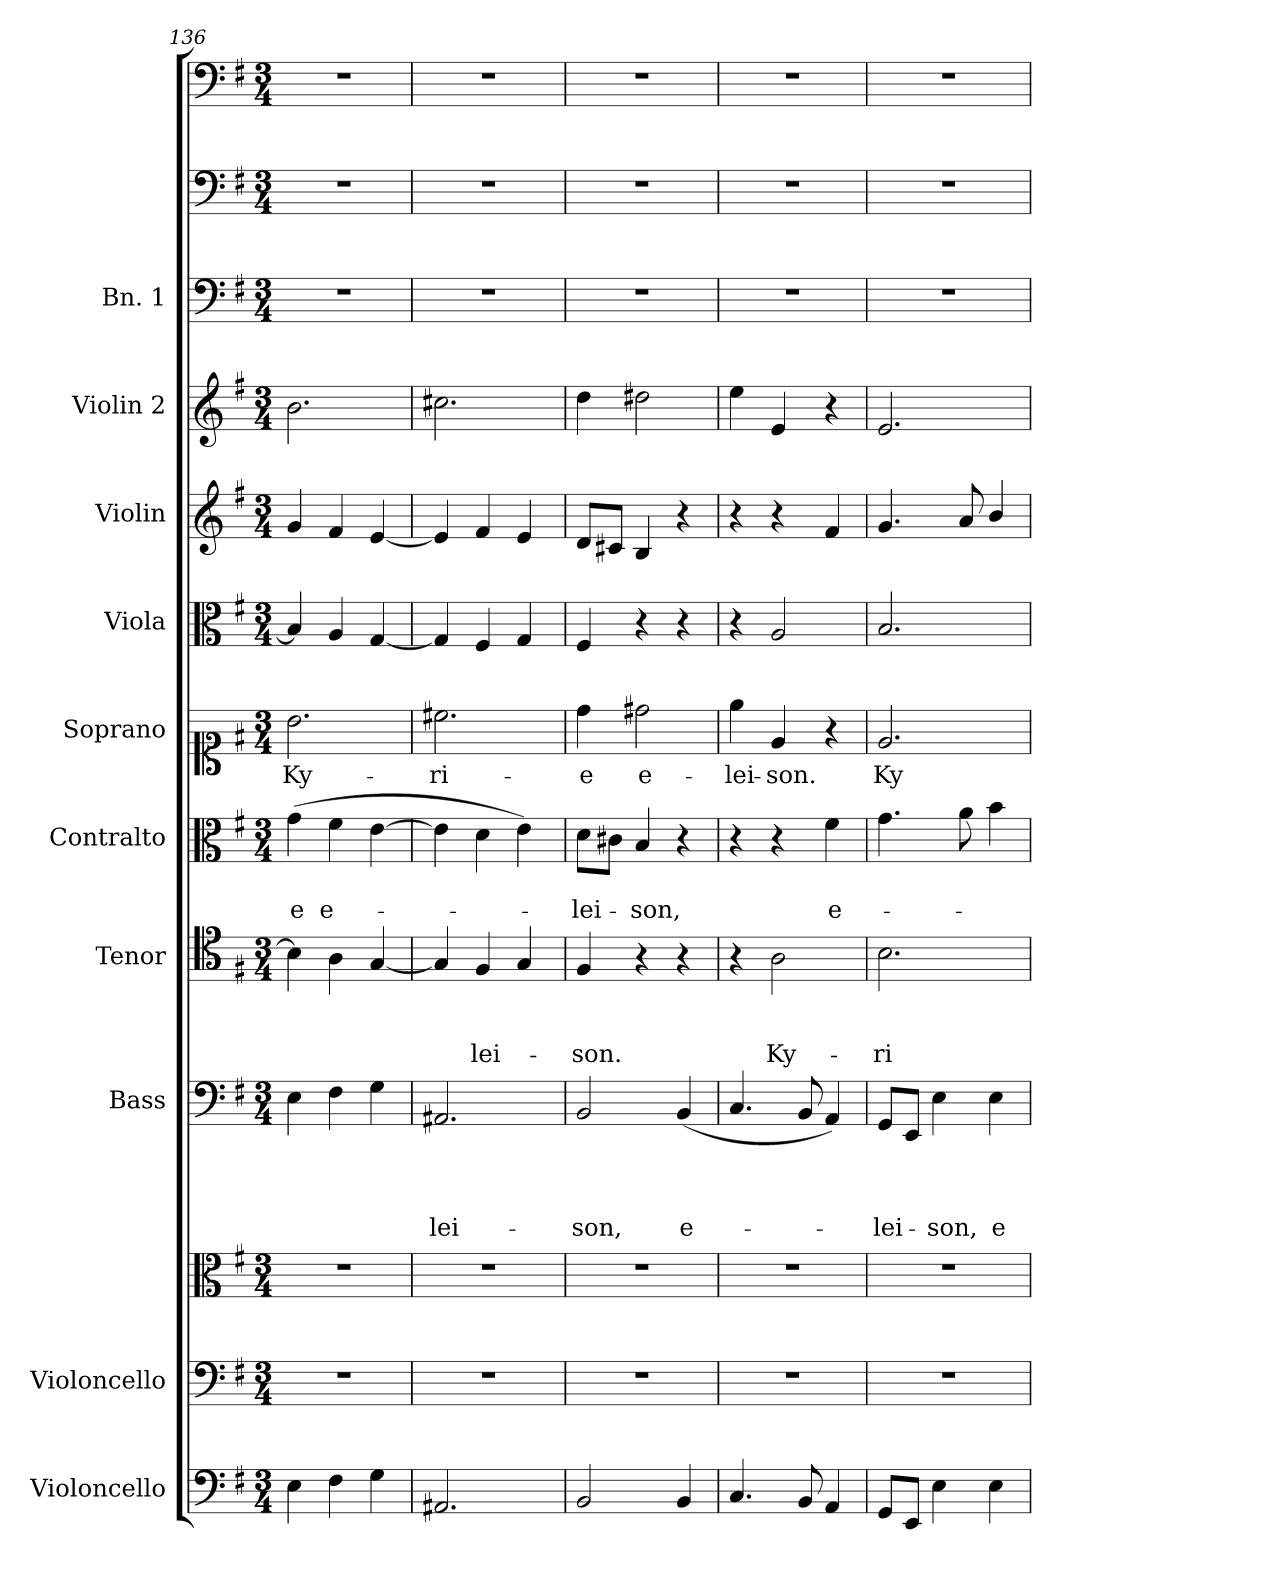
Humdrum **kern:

**kern	**kern	**kern	**kern	**text	**text	**text	**text	**kern	**text	**text	**text	**kern	**text	**text	**kern	**text	**kern	**kern	**kern	**kern	**kern	**kern
*part13	*part12	*part11	*part10	*part10	*part10	*part10	*part10	*part9	*part9	*part9	*part9	*part8	*part8	*part8	*part7	*part7	*part6	*part5	*part4	*part3	*part2	*part1
*staff13	*staff12	*staff11	*staff10	*staff10	*staff10	*staff10	*staff10	*staff9	*staff9	*staff9	*staff9	*staff8	*staff8	*staff8	*staff7	*staff7	*staff6	*staff5	*staff4	*staff3	*staff2	*staff1
*I"Violoncello	*I"Violoncello	*	*I"Bass	*	*	*	*	*I"Tenor	*	*	*	*I"Contralto	*	*	*I"Soprano	*	*I"Viola	*I"Violin	*I"Violin 2	*I"Bn. 1	*	*
*	*	*	*I'Bs.	*	*	*	*	*I'Ten.	*	*	*	*	*	*	*I'Sop.	*	*I'Vla.	*I'Vln.	*I'Vln. 2	*I'Bn. 1	*	*
*clefF4	*clefF4	*clefC3	*clefF4	*	*	*	*	*clefC4	*	*	*	*clefC3	*	*	*clefC1	*	*clefC3	*clefG2	*clefG2	*clefF4	*clefF4	*clefF4
*	*	*	*	*	*	*	*	*ITrd7c12	*	*	*	*	*	*	*	*	*	*	*	*	*	*
*k[f#]	*k[f#]	*k[f#]	*k[f#]	*	*	*	*	*k[f#]	*	*	*	*k[f#]	*	*	*k[f#]	*	*k[f#]	*k[f#]	*k[f#]	*k[f#]	*k[f#]	*k[f#]
*G:	*G:	*G:	*G:	*	*	*	*	*G:	*	*	*	*G:	*	*	*G:	*	*G:	*G:	*G:	*G:	*G:	*G:
*M3/4	*M3/4	*M3/4	*M3/4	*	*	*	*	*M3/4	*	*	*	*M3/4	*	*	*M3/4	*	*M3/4	*M3/4	*M3/4	*M3/4	*M3/4	*M3/4
=136	=136	=136	=136	=136	=136	=136	=136	=136	=136	=136	=136	=136	=136	=136	=136	=136	=136	=136	=136	=136	=136	=136
!	!	!	!	!	!	!	!	!	!	!	!	!	!	!LO:LY:b	!	!LO:LY:b	!	!	!	!	!	!
4E\	2.r	2.r	4E\	.	.	.	.	4BB\]	.	.	.	(>4g\	.	-e	2.b\	Ky-	4B/]	4g/	2.b\	2.r	2.r	2.r
!	!	!	!	!	!	!	!	!	!	!	!	!	!	!LO:LY:b	!	!	!	!	!	!	!	!
4F#\	.	.	4F#\	.	.	.	.	4AA\	.	.	.	4f#\	.	e-	.	.	4A/	4f#/	.	.	.	.
4G\	.	.	4G\	.	.	.	.	[<4GG/	.	.	.	[>4e\	.	.	.	.	[<4G/	[<4e/	.	.	.	.
=137	=137	=137	=137	=137	=137	=137	=137	=137	=137	=137	=137	=137	=137	=137	=137	=137	=137	=137	=137	=137	=137	=137
!	!	!	!	!	!	!	!LO:LY:b	!	!	!	!	!	!	!	!	!LO:LY:b	!	!	!	!	!	!
2.AA#X/	2.r	2.r	2.AA#X/	.	.	.	-lei-	4GG/]	.	.	.	4e\]	.	.	2.cc#X\	-ri-	4G/]	4e/]	2.cc#X\	2.r	2.r	2.r
!	!	!	!	!	!	!	!	!	!	!	!LO:LY:b	!	!	!	!	!	!	!	!	!	!	!
.	.	.	.	.	.	.	.	4FF#/	.	.	-lei-	4d\	.	.	.	.	4F#/	4f#/	.	.	.	.
.	.	.	.	.	.	.	.	4GG/	.	.	.	4e\)	.	.	.	.	4G/	4e/	.	.	.	.
=138	=138	=138	=138	=138	=138	=138	=138	=138	=138	=138	=138	=138	=138	=138	=138	=138	=138	=138	=138	=138	=138	=138
!	!	!	!	!	!	!	!LO:LY:b	!	!	!	!LO:LY:b	!	!	!LO:LY:b	!	!LO:LY:b	!	!	!	!	!	!
2BB/	2.r	2.r	2BB/	.	.	.	-son,	4FF#/	.	.	-son.	8d\L	.	-lei-	4dd\	-e	4F#/	8d/L	4dd\	2.r	2.r	2.r
.	.	.	.	.	.	.	.	.	.	.	.	8c#X\J	.	.	.	.	.	8c#X/J	.	.	.	.
!	!	!	!	!	!	!	!	!	!	!	!	!	!	!LO:LY:b	!	!LO:LY:b	!	!	!	!	!	!
.	.	.	.	.	.	.	.	4r	.	.	.	4B/	.	-son,	2dd#X\	e-	4r	4B/	2dd#X\	.	.	.
!	!	!	!	!	!	!	!LO:LY:b	!	!	!	!	!	!	!	!	!	!	!	!	!	!	!
4BB/	.	.	(<4BB/	.	.	.	e-	4r	.	.	.	4r	.	.	.	.	4r	4r	.	.	.	.
=139	=139	=139	=139	=139	=139	=139	=139	=139	=139	=139	=139	=139	=139	=139	=139	=139	=139	=139	=139	=139	=139	=139
!	!	!	!	!	!	!	!	!	!	!	!	!	!	!	!	!LO:LY:b	!	!	!	!	!	!
4.C/	2.r	2.r	4.C/	.	.	.	.	4r	.	.	.	4r	.	.	4ee\	-lei-	4r	4r	4ee\	2.r	2.r	2.r
!	!	!	!	!	!	!	!	!	!	!	!LO:LY:b	!	!	!	!	!LO:LY:b	!	!	!	!	!	!
.	.	.	.	.	.	.	.	2AA\	.	.	Ky-	4r	.	.	4e/	-son.	2A/	4r	4e/	.	.	.
8BB/	.	.	8BB/	.	.	.	.	.	.	.	.	.	.	.	.	.	.	.	.	.	.	.
!	!	!	!	!	!	!	!	!	!	!	!	!	!	!LO:LY:b	!	!	!	!	!	!	!	!
4AA/	.	.	4AA/)	.	.	.	.	.	.	.	.	4f#\	.	e-	4r	.	.	4f#/	4r	.	.	.
=140	=140	=140	=140	=140	=140	=140	=140	=140	=140	=140	=140	=140	=140	=140	=140	=140	=140	=140	=140	=140	=140	=140
!	!	!	!	!	!	!	!LO:LY:b	!	!	!	!LO:LY:b	!	!	!	!	!LO:LY:b	!	!	!	!	!	!
8GG/L	2.r	2.r	8GG/L	.	.	.	-lei-	2.BB\	.	.	-ri-	4.g\	.	.	2.e/	Ky-	2.B/	4.g/	2.e/	2.r	2.r	2.r
8EE/J	.	.	8EE/J	.	.	.	.	.	.	.	.	.	.	.	.	.	.	.	.	.	.	.
!	!	!	!	!	!	!	!LO:LY:b	!	!	!	!	!	!	!	!	!	!	!	!	!	!	!
4E\	.	.	4E\	.	.	.	-son,	.	.	.	.	.	.	.	.	.	.	.	.	.	.	.
.	.	.	.	.	.	.	.	.	.	.	.	8a\	.	.	.	.	.	8a/	.	.	.	.
!	!	!	!	!	!	!	!LO:LY:b	!	!	!	!	!	!	!	!	!	!	!	!	!	!	!
4E\	.	.	4E\	.	.	.	e-	.	.	.	.	4b\	.	.	.	.	.	4b/	.	.	.	.
=	=	=	=	=	=	=	=	=	=	=	=	=	=	=	=	=	=	=	=	=	=	=
*-	*-	*-	*-	*-	*-	*-	*-	*-	*-	*-	*-	*-	*-	*-	*-	*-	*-	*-	*-	*-	*-	*-
